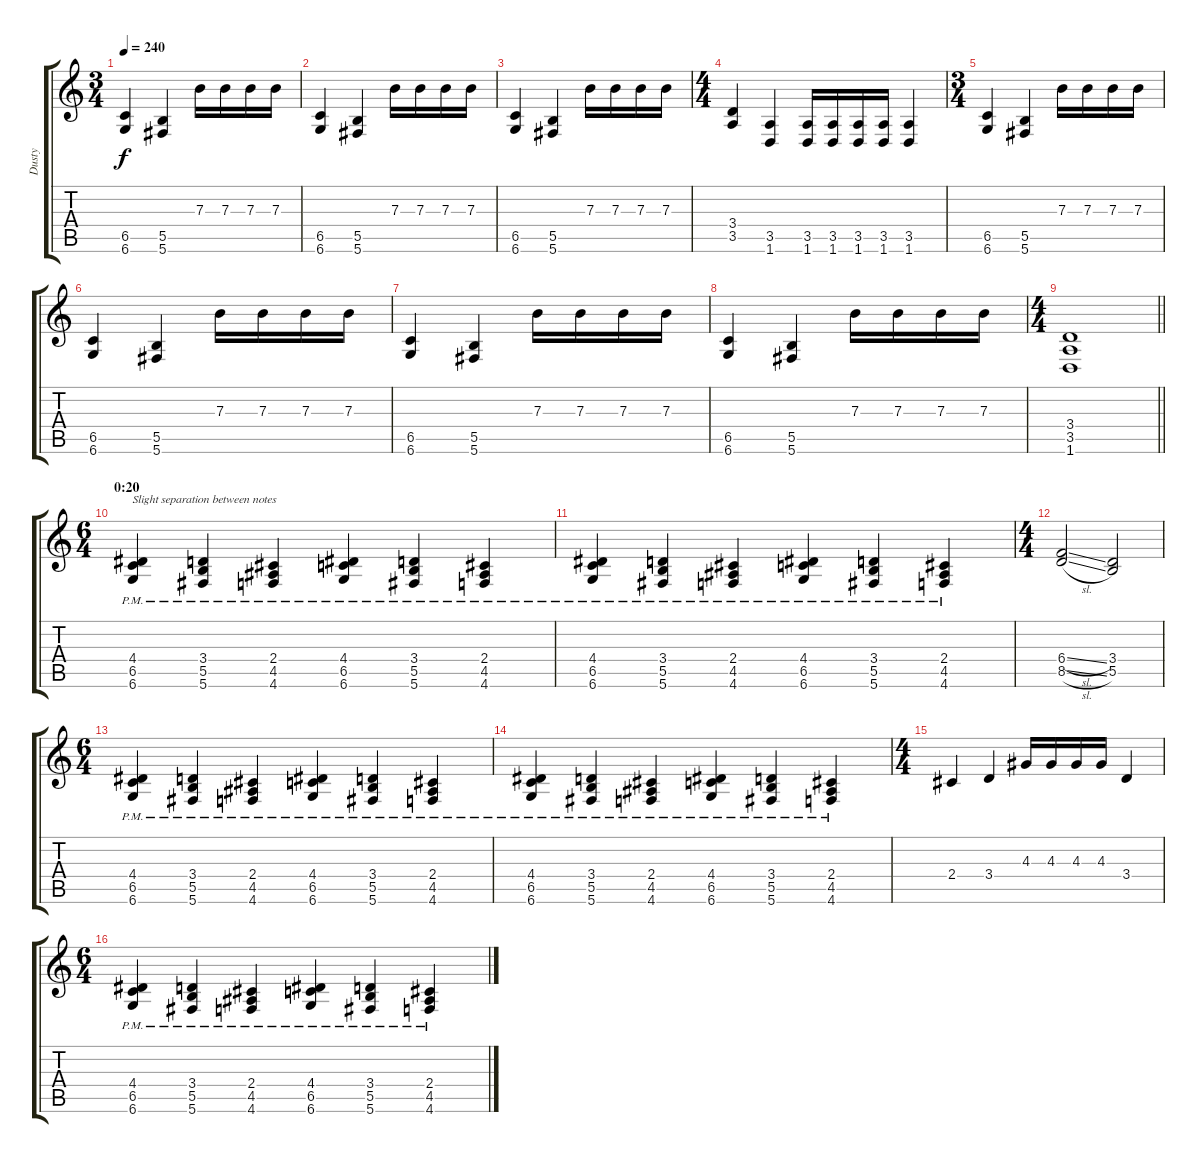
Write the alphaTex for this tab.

\track ("Dusty" "Dusty") {instrument distortionguitar}
\staff {score tabs}
\tuning (Db4 Ab3 E3 B2 Gb2 Db2) {hide}
\ts (3 4)
\tempo 240
\clef g2
\ks c
(6.5 6.6).4{dy f} (5.5 5.6).4 7.3.16 7.3.16 7.3.16 7.3.16 |
(6.5 6.6).4 (5.5 5.6).4 7.3.16 7.3.16 7.3.16 7.3.16 |
(6.5 6.6).4 (5.5 5.6).4 7.3.16 7.3.16 7.3.16 7.3.16 |
\ts (4 4)
(3.4 3.5).4 (3.5 1.6).4 (3.5 1.6).16 (3.5 1.6).16 (3.5 1.6).16 (3.5 1.6).16 (3.5 1.6).4 |
\ts (3 4)
(6.5 6.6).4 (5.5 5.6).4 7.3.16 7.3.16 7.3.16 7.3.16 |
(6.5 6.6).4 (5.5 5.6).4 7.3.16 7.3.16 7.3.16 7.3.16 |
(6.5 6.6).4 (5.5 5.6).4 7.3.16 7.3.16 7.3.16 7.3.16 |
(6.5 6.6).4 (5.5 5.6).4 7.3.16 7.3.16 7.3.16 7.3.16 |
\ts (4 4)
\barLineRight lightlight
(3.4 3.5 1.6).1 |
\ts (6 4)
\section ("" "0:20")
(4.4{pm} 6.5{pm} 6.6{pm}).4{txt "Slight separation between notes"} (3.4{pm} 5.5{pm} 5.6{pm}).4 (2.4{pm} 4.5{pm} 4.6{pm}).4 (4.4{pm} 6.5{pm} 6.6{pm}).4 (3.4{pm} 5.5{pm} 5.6{pm}).4 (2.4{pm} 4.5{pm} 4.6{pm}).4 |
(4.4{pm} 6.5{pm} 6.6{pm}).4 (3.4{pm} 5.5{pm} 5.6{pm}).4 (2.4{pm} 4.5{pm} 4.6{pm}).4 (4.4{pm} 6.5{pm} 6.6{pm}).4 (3.4{pm} 5.5{pm} 5.6{pm}).4 (2.4{pm} 4.5{pm} 4.6{pm}).4 |
\ts (4 4)
(6.4{sl} 8.5{sl}).2 (3.4 5.5).2 |
\ts (6 4)
(4.4{pm} 6.5{pm} 6.6{pm}).4 (3.4{pm} 5.5{pm} 5.6{pm}).4 (2.4{pm} 4.5{pm} 4.6{pm}).4 (4.4{pm} 6.5{pm} 6.6{pm}).4 (3.4{pm} 5.5{pm} 5.6{pm}).4 (2.4{pm} 4.5{pm} 4.6{pm}).4 |
(4.4{pm} 6.5{pm} 6.6{pm}).4 (3.4{pm} 5.5{pm} 5.6{pm}).4 (2.4{pm} 4.5{pm} 4.6{pm}).4 (4.4{pm} 6.5{pm} 6.6{pm}).4 (3.4{pm} 5.5{pm} 5.6{pm}).4 (2.4{pm} 4.5{pm} 4.6{pm}).4 |
\ts (4 4)
2.4.4 3.4.4 4.3.16 4.3.16 4.3.16 4.3.16 3.4.4 |
\ts (6 4)
(4.4{pm} 6.5{pm} 6.6{pm}).4 (3.4{pm} 5.5{pm} 5.6{pm}).4 (2.4{pm} 4.5{pm} 4.6{pm}).4 (4.4{pm} 6.5{pm} 6.6{pm}).4 (3.4{pm} 5.5{pm} 5.6{pm}).4 (2.4{pm} 4.5{pm} 4.6{pm}).4
